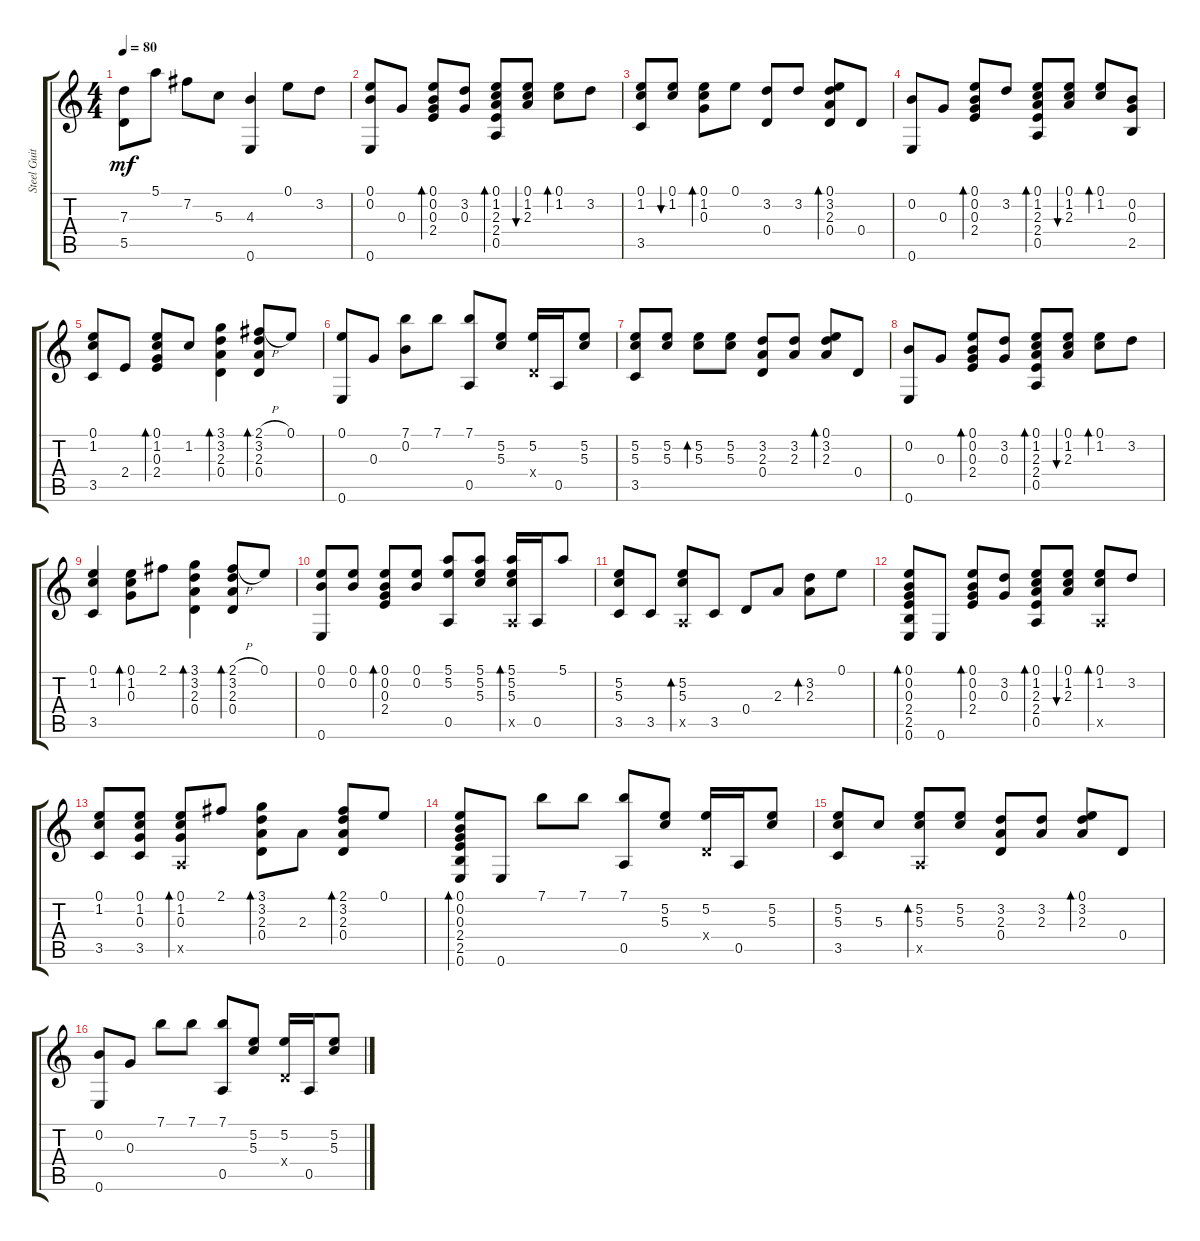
\track ("Steel Guitar" "Steel Guit") {instrument acousticguitarsteel}
\staff {score tabs}
\tuning (E4 B3 G3 D3 A2 E2) {hide}
\ts (4 4)
\tempo 80
\clef g2
\ks c
(7.3{t} 5.5).8{dy mf} 5.1.8 7.2.8 5.3.8 (4.3 0.6).4 0.1.8 3.2.8 |
(0.1 0.2 0.6).8 0.3.8 (0.1 0.2 0.3 2.4).8{bd 30} (3.2 0.3).8 (0.1 1.2 2.3 2.4 0.5).8{bd 30} (0.1 1.2 2.3).8{bu 30} (0.1 1.2).8{bd 30} 3.2.8 |
(0.1 1.2 3.5).8 (0.1 1.2).8{bu 30} (0.1 1.2 0.3).8{bd 30} 0.1.8 (3.2 0.4).8 3.2.8 (0.1 3.2 2.3 0.4).8{bd 30} 0.4.8 |
(0.2 0.6).8 0.3.8 (0.1 0.2 0.3 2.4).8{bd 30} 3.2.8 (0.1 1.2 2.3 2.4 0.5).8{bd 30} (0.1 1.2 2.3).8{bu 30} (0.1 1.2).8{bd 30} (0.2 0.3 2.5).8 |
(0.1 1.2 3.5).8 2.4.8 (0.1 1.2 0.3 2.4).8{bd 30} 1.2.8 (3.1 3.2 2.3 0.4).4{bd 30} (2.1{h} 3.2 2.3 0.4).8{bd 30} 0.1.8 |
(0.1 0.6).8 0.3.8 (7.1 0.2).8 7.1.8 (7.1 0.5).8 (5.2 5.3).8 (5.2 0.4{x}).16 0.5.16 (5.2 5.3).8 |
(5.2 5.3 3.5).8 (5.2 5.3).8 (5.2 5.3).8{bd 30} (5.2 5.3).8 (3.2 2.3 0.4).8 (3.2 2.3).8 (0.1 3.2 2.3).8{bd 30} 0.4.8 |
(0.2 0.6).8 0.3.8 (0.1 0.2 0.3 2.4).8{bd 30} (3.2 0.3).8 (0.1 1.2 2.3 2.4 0.5).8{bd 30} (0.1 1.2 2.3).8{bu 30} (0.1 1.2).8{bd 30} 3.2.8 |
(0.1 1.2 3.5).4 (0.1 1.2 0.3).8{bd 30} 2.1.8 (3.1 3.2 2.3 0.4).4{bd 30} (2.1{h} 3.2 2.3 0.4).8{bd 30} 0.1.8 |
(0.1 0.2 0.6).8 (0.1 0.2).8 (0.1 0.2 0.3 2.4).8{bd 30} (0.1 0.2).8 (5.1 5.2 0.5).8 (5.1 5.2 5.3).8 (5.1 5.2 5.3 0.5{x}).16{bd 30} 0.5.16 5.1.8 |
(5.2 5.3 3.5).8 3.5.8 (5.2 5.3 0.5{x}).8{bd 30} 3.5.8 0.4.8 2.3.8 (3.2 2.3).8{bd 30} 0.1.8 |
(0.1 0.2 0.3 2.4 2.5 0.6).8{bd 30} 0.6.8 (0.1 0.2 0.3 2.4).8{bd 30} (3.2 0.3).8 (0.1 1.2 2.3 2.4 0.5).8{bd 30} (0.1 1.2 2.3).8{bu 30} (0.1 1.2 0.5{x}).8{bd 30} 3.2.8 |
(0.1 1.2 3.5).8 (0.1 1.2 0.3 3.5).8 (0.1 1.2 0.3 0.5{x}).8{bd 30} 2.1.8 (3.1 3.2 2.3 0.4).8{bd 30} 2.3.8 (2.1 3.2 2.3 0.4).8{bd 30} 0.1.8 |
(0.1 0.2 0.3 2.4 2.5 0.6).8{bd 30} 0.6.8 7.1.8 7.1.8 (7.1 0.5).8 (5.2 5.3).8 (5.2 0.4{x}).16 0.5.16 (5.2 5.3).8 |
(5.2 5.3 3.5).8 5.3.8 (5.2 5.3 0.5{x}).8{bd 30} (5.2 5.3).8 (3.2 2.3 0.4).8 (3.2 2.3).8 (0.1 3.2 2.3).8{bd 30} 0.4.8 |
(0.2 0.6).8 0.3.8 7.1.8 7.1.8 (7.1 0.5).8 (5.2 5.3).8 (5.2 0.4{x}).16 0.5.16 (5.2 5.3).8
